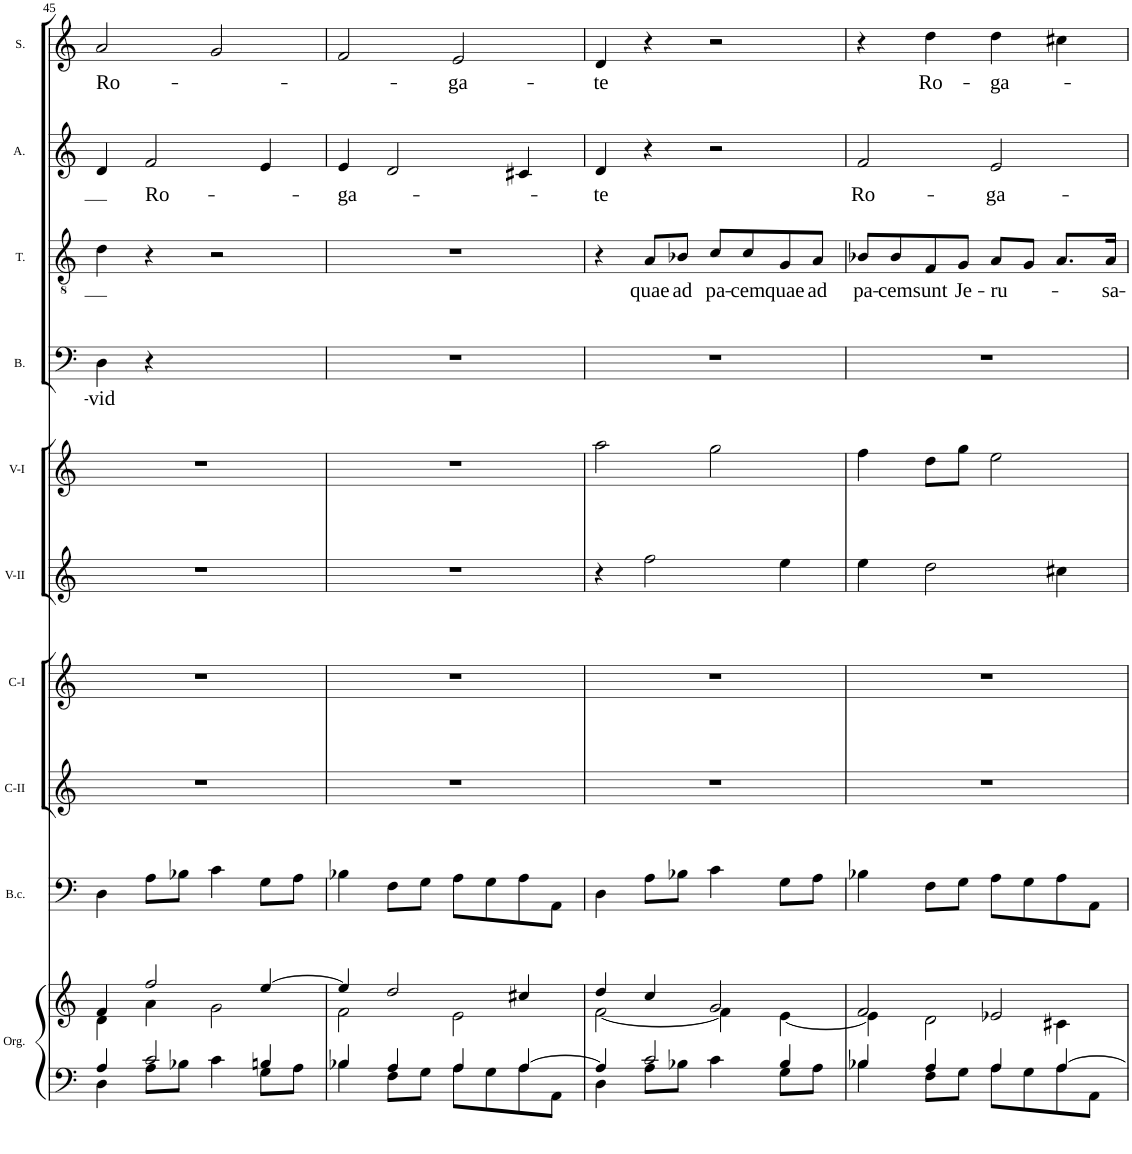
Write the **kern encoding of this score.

**kern	**kern	**kern	**kern	**kern	**kern	**kern	**kern	**text	**kern	**text	**kern	**text	**kern	**text
*part10	*part10	*part9	*part8	*part7	*part6	*part5	*part4	*part4	*part3	*part3	*part2	*part2	*part1	*part1
*staff11	*staff10	*staff9	*staff8	*staff7	*staff6	*staff5	*staff4	*staff4	*staff3	*staff3	*staff2	*staff2	*staff1	*staff1
*I"Organ	*	*I"Basso  continuo	*I"Clarino II	*I"Clarino I	*I"Violin II	*I"Violin I	*I"Bass	*	*I"Tenor	*	*I"Alto	*	*I"Soprano	*
*I'Org.	*	*I'B.c.	*I'C-II	*I'C-I	*I'V-II	*I'V-I	*I'B.	*	*I'T.	*	*I'A.	*	*I'S.	*
!!LO:PB:g=z
*clefF4	*clefG2	*clefF4	*clefG2	*clefG2	*clefG2	*clefG2	*clefF4	*	*clefGv2	*	*clefG2	*	*clefG2	*
*	*	*	*Trd1c2	*Trd1c2	*	*	*	*	*	*	*	*	*	*
*k[]	*k[]	*k[]	*k[]	*k[]	*k[]	*k[]	*k[]	*	*k[]	*	*k[]	*	*k[]	*
*M4/4	*M4/4	*M4/4	*M4/4	*M4/4	*M4/4	*M4/4	*M4/4	*	*M4/4	*	*M4/4	*	*M4/4	*
*met(c)	*met(c)	*met(c)	*met(c)	*met(c)	*met(c)	*met(c)	*met(c)	*	*met(c)	*	*met(c)	*	*met(c)	*
=45	=45	=45	=45	=45	=45	=45	=45	=45	=45	=45	=45	=45	=45	=45
*^	*^	*	*	*	*	*	*	*	*	*	*	*	*	*
!	!	!	!	!	!	!	!	!	!	!LO:LY:b	!	!	!	!	!	!LO:LY:b
4A/	4D\	4f/	4d\	4D\	1r	1r	1r	1r	4D\	-vid	4d\	.	4d/	.	2a/	Ro-
!	!	!	!	!	!	!	!	!	!	!	!	!	!	!LO:LY:b	!	!
2c/	8A\L	2ff/	4a\	8A\L	.	.	.	.	4r	.	4r	.	2f/	Ro-	.	.
.	8B-X\J	.	.	8B-X\J	.	.	.	.	.	.	.	.	.	.	.	.
.	4c\	.	2g\	4c\	.	.	.	.	2ryy	.	2r	.	.	.	2g/	.
4Bn/	8G\L	[>4ee/	.	8G\L	.	.	.	.	.	.	.	.	4e/	.	.	.
.	8A\J	.	.	8A\J	.	.	.	.	.	.	.	.	.	.	.	.
=46	=46	=46	=46	=46	=46	=46	=46	=46	=46	=46	=46	=46	=46	=46	=46	=46
!	!	!	!	!	!	!	!	!	!	!	!	!	!	!LO:LY:b	!	!
4B-X/	4B-\	4ee/]	2f\	4B-X\	1r	1r	1r	1r	1r	.	1r	.	4e/	-ga-	2f/	.
4A/	8F\L	2dd/	.	8F\L	.	.	.	.	.	.	.	.	2d/	.	.	.
.	8G\J	.	.	8G\J	.	.	.	.	.	.	.	.	.	.	.	.
!	!	!	!	!	!	!	!	!	!	!	!	!	!	!	!	!LO:LY:b
4A/	8A\L	.	2e\	8A\L	.	.	.	.	.	.	.	.	.	.	2e/	-ga-
.	8G\	.	.	8G\	.	.	.	.	.	.	.	.	.	.	.	.
[>4A/	8A\	4cc#X/	.	8A\	.	.	.	.	.	.	.	.	4c#X/	.	.	.
.	8AA\J	.	.	8AA\J	.	.	.	.	.	.	.	.	.	.	.	.
=47	=47	=47	=47	=47	=47	=47	=47	=47	=47	=47	=47	=47	=47	=47	=47	=47
!	!	!	!	!	!	!	!	!	!	!	!	!	!	!LO:LY:b	!	!LO:LY:b
4A/]	4D\	4dd/	[<2f\	4D\	1r	1r	4r	2aa\	1r	.	4r	.	4d/	-te	4d/	-te
!	!	!	!	!	!	!	!	!	!	!	!	!LO:LY:b	!	!	!	!
2c/	8A\L	4cc/	.	8A\L	.	.	2ff\	.	.	.	8A/L	quae	4r	.	4r	.
!	!	!	!	!	!	!	!	!	!	!	!	!LO:LY:b	!	!	!	!
.	8B-X\J	.	.	8B-X\J	.	.	.	.	.	.	8B-X/J	ad	.	.	.	.
!	!	!	!	!	!	!	!	!	!	!	!	!LO:LY:b	!	!	!	!
.	4c\	2g/	4f\]	4c\	.	.	.	2gg\	.	.	8c/L	pa-	2r	.	2r	.
!	!	!	!	!	!	!	!	!	!	!	!	!LO:LY:b	!	!	!	!
.	.	.	.	.	.	.	.	.	.	.	8c/	-cem	.	.	.	.
!	!	!	!	!	!	!	!	!	!	!	!	!LO:LY:b	!	!	!	!
4B-/	8G\L	.	[<4e\	8G\L	.	.	4ee\	.	.	.	8G/	quae	.	.	.	.
!	!	!	!	!	!	!	!	!	!	!	!	!LO:LY:b	!	!	!	!
.	8A\J	.	.	8A\J	.	.	.	.	.	.	8A/J	ad	.	.	.	.
=48	=48	=48	=48	=48	=48	=48	=48	=48	=48	=48	=48	=48	=48	=48	=48	=48
!	!	!	!	!	!	!	!	!	!	!	!	!LO:LY:b	!	!LO:LY:b	!	!
4B-X/	4B-\	2f/	4e\]	4B-X\	1r	1r	4ee\	4ff\	1r	.	8B-X/L	pa-	2f/	Ro-	4r	.
!	!	!	!	!	!	!	!	!	!	!	!	!LO:LY:b	!	!	!	!
.	.	.	.	.	.	.	.	.	.	.	8B-/	-cem	.	.	.	.
!	!	!	!	!	!	!	!	!	!	!	!	!LO:LY:b	!	!	!	!LO:LY:b
4A/	8F\L	.	2d\	8F\L	.	.	2dd\	8dd\L	.	.	8F/	sunt	.	.	4dd\	Ro-
!	!	!	!	!	!	!	!	!	!	!	!	!LO:LY:b	!	!	!	!
.	8G\J	.	.	8G\J	.	.	.	8gg\J	.	.	8G/J	Je-	.	.	.	.
!	!	!	!	!	!	!	!	!	!	!	!	!LO:LY:b	!	!LO:LY:b	!	!LO:LY:b
4A/	8A\L	2e-X/	.	8A\L	.	.	.	2ee\	.	.	8A/L	-ru-	2e/	-ga-	4dd\	-ga-
.	8G\	.	.	8G\	.	.	.	.	.	.	8G/J	.	.	.	.	.
[>4A/	8A\	.	4c#X\	8A\	.	.	4cc#X\	.	.	.	8.A/L	.	.	.	4cc#X\	.
.	8AA\J	.	.	8AA\J	.	.	.	.	.	.	.	.	.	.	.	.
!	!	!	!	!	!	!	!	!	!	!	!	!LO:LY:b	!	!	!	!
.	.	.	.	.	.	.	.	.	.	.	16A/Jk	-sa-	.	.	.	.
*v	*v	*	*	*	*	*	*	*	*	*	*	*	*	*	*	*
*	*v	*v	*	*	*	*	*	*	*	*	*	*	*	*	*
=	=	=	=	=	=	=	=	=	=	=	=	=	=	=
*-	*-	*-	*-	*-	*-	*-	*-	*-	*-	*-	*-	*-	*-	*-
